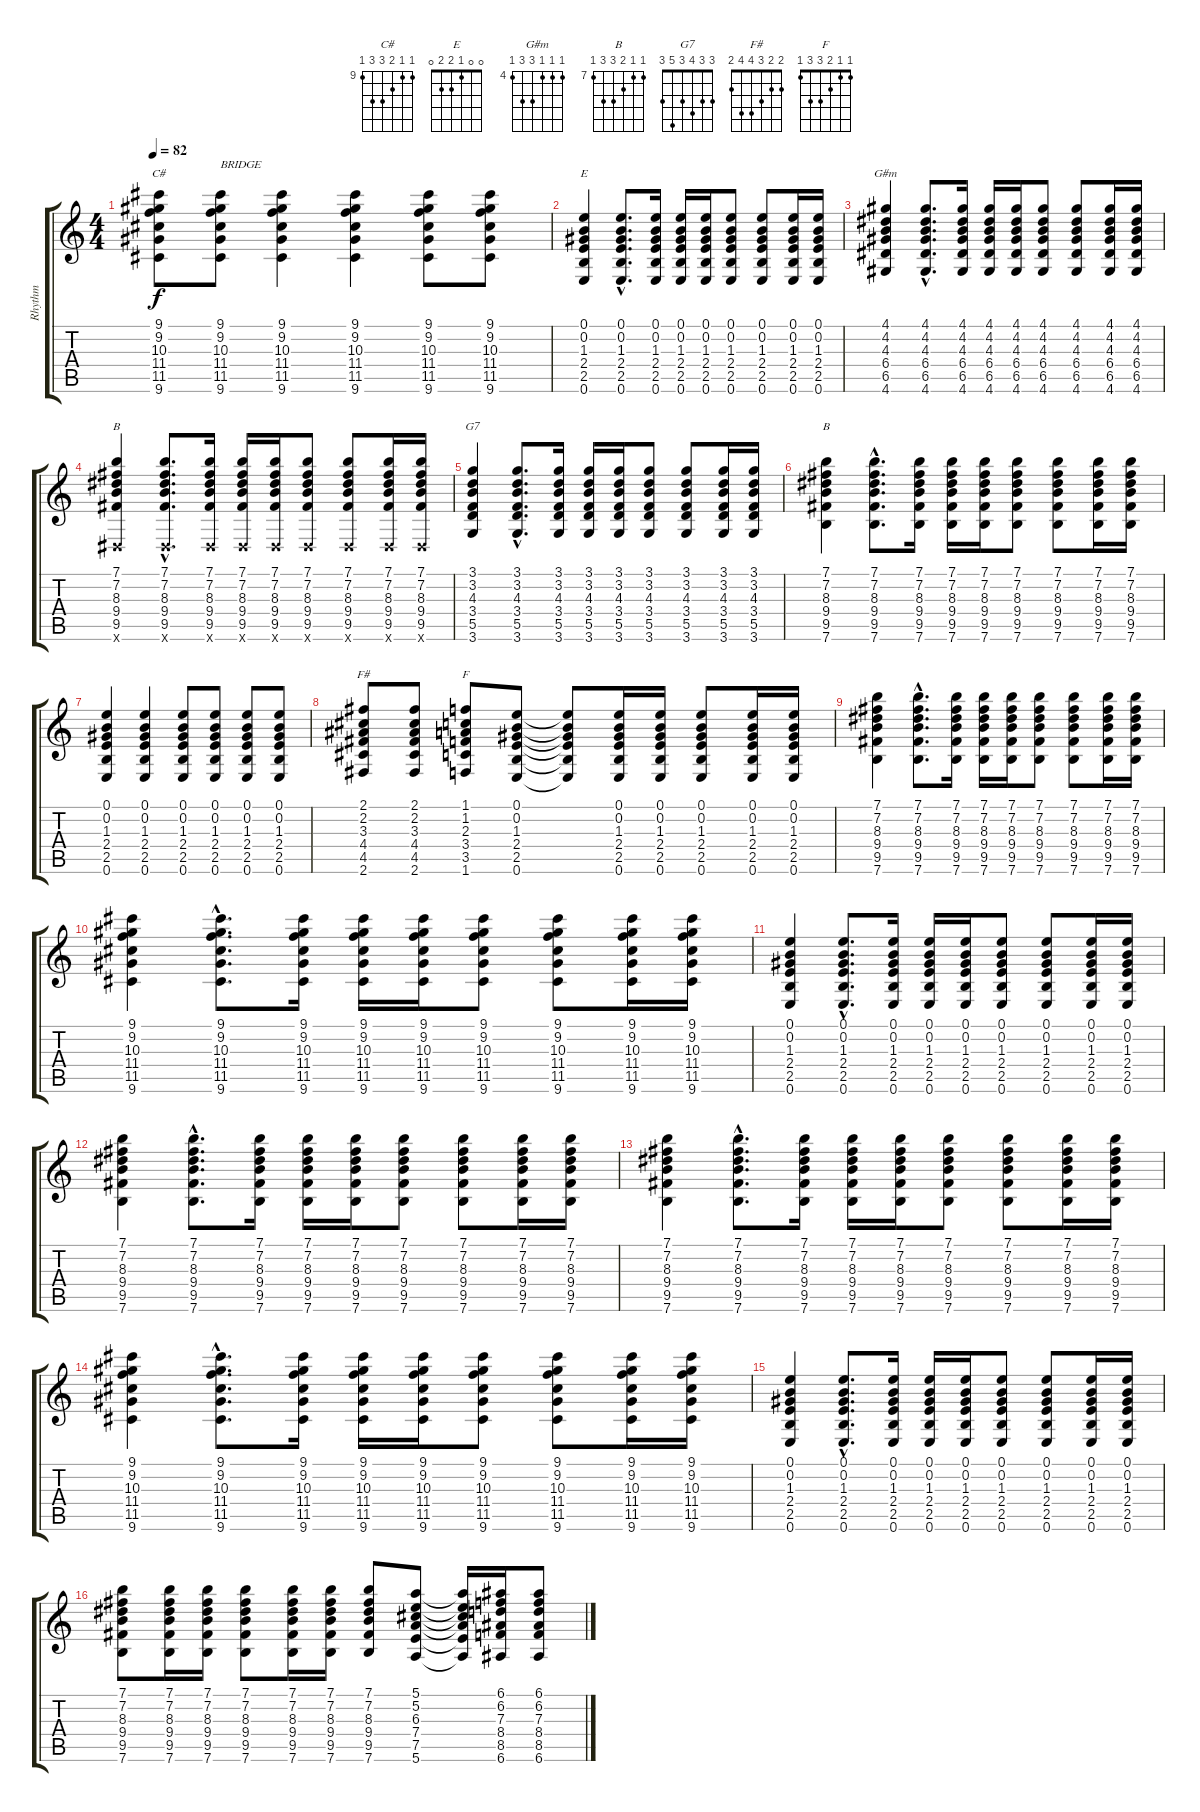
\track ("Rhythm" "Rhythm") {instrument acousticguitarsteel}
\staff {score tabs}
\tuning (E4 B3 G3 D3 A2 E2) {hide}
\chord ("C#" 9 9 10 11 11 9) {firstfret 9}
\chord ("E" 0 0 1 2 2 0)
\chord ("G#m" 4 4 4 6 6 4) {firstfret 4}
\chord ("B" 7 7 8 9 9 x) {firstfret 7}
\chord ("G7" 3 3 4 3 5 3)
\chord ("B" 7 7 8 9 9 7) {firstfret 7}
\chord ("F#" 2 2 3 4 4 2)
\chord ("F" 1 1 2 3 3 1)
\ts (4 4)
\tempo 82
\clef g2
\ks c
(9.1 9.2 10.3 11.4 11.5 9.6).8{ch "C#" dy f} (9.1 9.2 10.3 11.4 11.5 9.6).8{txt "BRIDGE"} (9.1 9.2 10.3 11.4 11.5 9.6).4 (9.1 9.2 10.3 11.4 11.5 9.6).4 (9.1 9.2 10.3 11.4 11.5 9.6).8 (9.1 9.2 10.3 11.4 11.5 9.6).8 |
(0.1 0.2 1.3 2.4 2.5 0.6).4{ch "E"} (0.1{hac} 0.2{hac} 1.3{hac} 2.4{hac} 2.5{hac} 0.6{hac}).8{d} (0.1 0.2 1.3 2.4 2.5 0.6).16 (0.1 0.2 1.3 2.4 2.5 0.6).16 (0.1 0.2 1.3 2.4 2.5 0.6).16 (0.1 0.2 1.3 2.4 2.5 0.6).8 (0.1 0.2 1.3 2.4 2.5 0.6).8 (0.1 0.2 1.3 2.4 2.5 0.6).16 (0.1 0.2 1.3 2.4 2.5 0.6).16 |
(4.1 4.2 4.3 6.4 6.5 4.6).4{ch "G#m"} (4.1{hac} 4.2{hac} 4.3{hac} 6.4{hac} 6.5{hac} 4.6{hac}).8{d} (4.1 4.2 4.3 6.4 6.5 4.6).16 (4.1 4.2 4.3 6.4 6.5 4.6).16 (4.1 4.2 4.3 6.4 6.5 4.6).16 (4.1 4.2 4.3 6.4 6.5 4.6).8 (4.1 4.2 4.3 6.4 6.5 4.6).8 (4.1 4.2 4.3 6.4 6.5 4.6).16 (4.1 4.2 4.3 6.4 6.5 4.6).16 |
(7.1 7.2 8.3 9.4 9.5 -1.6{x}).4{ch "B"} (7.1{hac} 7.2{hac} 8.3{hac} 9.4{hac} 9.5{hac} -1.6{hac x}).8{d} (7.1 7.2 8.3 9.4 9.5 -1.6{x}).16 (7.1 7.2 8.3 9.4 9.5 -1.6{x}).16 (7.1 7.2 8.3 9.4 9.5 -1.6{x}).16 (7.1 7.2 8.3 9.4 9.5 -1.6{x}).8 (7.1 7.2 8.3 9.4 9.5 -1.6{x}).8 (7.1 7.2 8.3 9.4 9.5 -1.6{x}).16 (7.1 7.2 8.3 9.4 9.5 -1.6{x}).16 |
(3.1 3.2 4.3 3.4 5.5 3.6).4{ch "G7"} (3.1{hac} 3.2{hac} 4.3{hac} 3.4{hac} 5.5{hac} 3.6{hac}).8{d} (3.1 3.2 4.3 3.4 5.5 3.6).16 (3.1 3.2 4.3 3.4 5.5 3.6).16 (3.1 3.2 4.3 3.4 5.5 3.6).16 (3.1 3.2 4.3 3.4 5.5 3.6).8 (3.1 3.2 4.3 3.4 5.5 3.6).8 (3.1 3.2 4.3 3.4 5.5 3.6).16 (3.1 3.2 4.3 3.4 5.5 3.6).16 |
(7.1 7.2 8.3 9.4 9.5 7.6).4{ch "B"} (7.1{hac} 7.2{hac} 8.3{hac} 9.4{hac} 9.5{hac} 7.6{hac}).8{d} (7.1 7.2 8.3 9.4 9.5 7.6).16 (7.1 7.2 8.3 9.4 9.5 7.6).16 (7.1 7.2 8.3 9.4 9.5 7.6).16 (7.1 7.2 8.3 9.4 9.5 7.6).8 (7.1 7.2 8.3 9.4 9.5 7.6).8 (7.1 7.2 8.3 9.4 9.5 7.6).16 (7.1 7.2 8.3 9.4 9.5 7.6).16 |
(0.1 0.2 1.3 2.4 2.5 0.6).4 (0.1 0.2 1.3 2.4 2.5 0.6).4 (0.1 0.2 1.3 2.4 2.5 0.6).8 (0.1 0.2 1.3 2.4 2.5 0.6).8 (0.1 0.2 1.3 2.4 2.5 0.6).8 (0.1 0.2 1.3 2.4 2.5 0.6).8 |
(2.1 2.2 3.3 4.4 4.5 2.6).8{ch "F#"} (2.1 2.2 3.3 4.4 4.5 2.6).8 (1.1 1.2 2.3 3.4 3.5 1.6).8{ch "F"} (0.1 0.2 1.3 2.4 2.5 0.6).8 (0.1{t} 0.2{t} 1.3{t} 2.4{t} 2.5{t} 0.6{t}).8 (0.1 0.2 1.3 2.4 2.5 0.6).16 (0.1 0.2 1.3 2.4 2.5 0.6).16 (0.1 0.2 1.3 2.4 2.5 0.6).8 (0.1 0.2 1.3 2.4 2.5 0.6).16 (0.1 0.2 1.3 2.4 2.5 0.6).16 |
(7.1 7.2 8.3 9.4 9.5 7.6).4 (7.1{hac} 7.2{hac} 8.3{hac} 9.4{hac} 9.5{hac} 7.6{hac}).8{d} (7.1 7.2 8.3 9.4 9.5 7.6).16 (7.1 7.2 8.3 9.4 9.5 7.6).16 (7.1 7.2 8.3 9.4 9.5 7.6).16 (7.1 7.2 8.3 9.4 9.5 7.6).8 (7.1 7.2 8.3 9.4 9.5 7.6).8 (7.1 7.2 8.3 9.4 9.5 7.6).16 (7.1 7.2 8.3 9.4 9.5 7.6).16 |
(9.1 9.2 10.3 11.4 11.5 9.6).4 (9.1{hac} 9.2{hac} 10.3{hac} 11.4{hac} 11.5{hac} 9.6{hac}).8{d} (9.1 9.2 10.3 11.4 11.5 9.6).16 (9.1 9.2 10.3 11.4 11.5 9.6).16 (9.1 9.2 10.3 11.4 11.5 9.6).16 (9.1 9.2 10.3 11.4 11.5 9.6).8 (9.1 9.2 10.3 11.4 11.5 9.6).8 (9.1 9.2 10.3 11.4 11.5 9.6).16 (9.1 9.2 10.3 11.4 11.5 9.6).16 |
(0.1 0.2 1.3 2.4 2.5 0.6).4 (0.1{hac} 0.2{hac} 1.3{hac} 2.4{hac} 2.5{hac} 0.6{hac}).8{d} (0.1 0.2 1.3 2.4 2.5 0.6).16 (0.1 0.2 1.3 2.4 2.5 0.6).16 (0.1 0.2 1.3 2.4 2.5 0.6).16 (0.1 0.2 1.3 2.4 2.5 0.6).8 (0.1 0.2 1.3 2.4 2.5 0.6).8 (0.1 0.2 1.3 2.4 2.5 0.6).16 (0.1 0.2 1.3 2.4 2.5 0.6).16 |
(7.1 7.2 8.3 9.4 9.5 7.6).4 (7.1{hac} 7.2{hac} 8.3{hac} 9.4{hac} 9.5{hac} 7.6{hac}).8{d} (7.1 7.2 8.3 9.4 9.5 7.6).16 (7.1 7.2 8.3 9.4 9.5 7.6).16 (7.1 7.2 8.3 9.4 9.5 7.6).16 (7.1 7.2 8.3 9.4 9.5 7.6).8 (7.1 7.2 8.3 9.4 9.5 7.6).8 (7.1 7.2 8.3 9.4 9.5 7.6).16 (7.1 7.2 8.3 9.4 9.5 7.6).16 |
(7.1 7.2 8.3 9.4 9.5 7.6).4 (7.1{hac} 7.2{hac} 8.3{hac} 9.4{hac} 9.5{hac} 7.6{hac}).8{d} (7.1 7.2 8.3 9.4 9.5 7.6).16 (7.1 7.2 8.3 9.4 9.5 7.6).16 (7.1 7.2 8.3 9.4 9.5 7.6).16 (7.1 7.2 8.3 9.4 9.5 7.6).8 (7.1 7.2 8.3 9.4 9.5 7.6).8 (7.1 7.2 8.3 9.4 9.5 7.6).16 (7.1 7.2 8.3 9.4 9.5 7.6).16 |
(9.1 9.2 10.3 11.4 11.5 9.6).4 (9.1{hac} 9.2{hac} 10.3{hac} 11.4{hac} 11.5{hac} 9.6{hac}).8{d} (9.1 9.2 10.3 11.4 11.5 9.6).16 (9.1 9.2 10.3 11.4 11.5 9.6).16 (9.1 9.2 10.3 11.4 11.5 9.6).16 (9.1 9.2 10.3 11.4 11.5 9.6).8 (9.1 9.2 10.3 11.4 11.5 9.6).8 (9.1 9.2 10.3 11.4 11.5 9.6).16 (9.1 9.2 10.3 11.4 11.5 9.6).16 |
(0.1 0.2 1.3 2.4 2.5 0.6).4 (0.1{hac} 0.2{hac} 1.3{hac} 2.4{hac} 2.5{hac} 0.6{hac}).8{d} (0.1 0.2 1.3 2.4 2.5 0.6).16 (0.1 0.2 1.3 2.4 2.5 0.6).16 (0.1 0.2 1.3 2.4 2.5 0.6).16 (0.1 0.2 1.3 2.4 2.5 0.6).8 (0.1 0.2 1.3 2.4 2.5 0.6).8 (0.1 0.2 1.3 2.4 2.5 0.6).16 (0.1 0.2 1.3 2.4 2.5 0.6).16 |
(7.1 7.2 8.3 9.4 9.5 7.6).8 (7.1 7.2 8.3 9.4 9.5 7.6).16 (7.1 7.2 8.3 9.4 9.5 7.6).16 (7.1 7.2 8.3 9.4 9.5 7.6).8 (7.1 7.2 8.3 9.4 9.5 7.6).16 (7.1 7.2 8.3 9.4 9.5 7.6).16 (7.1 7.2 8.3 9.4 9.5 7.6).8 (5.1 5.2 6.3 7.4 7.5 5.6).8 (5.1{t} 5.2{t} 6.3{t} 7.4{t} 7.5{t} 5.6{t}).16 (6.1 6.2 7.3 8.4 8.5 6.6).16 (6.1 6.2 7.3 8.4 8.5 6.6).8
